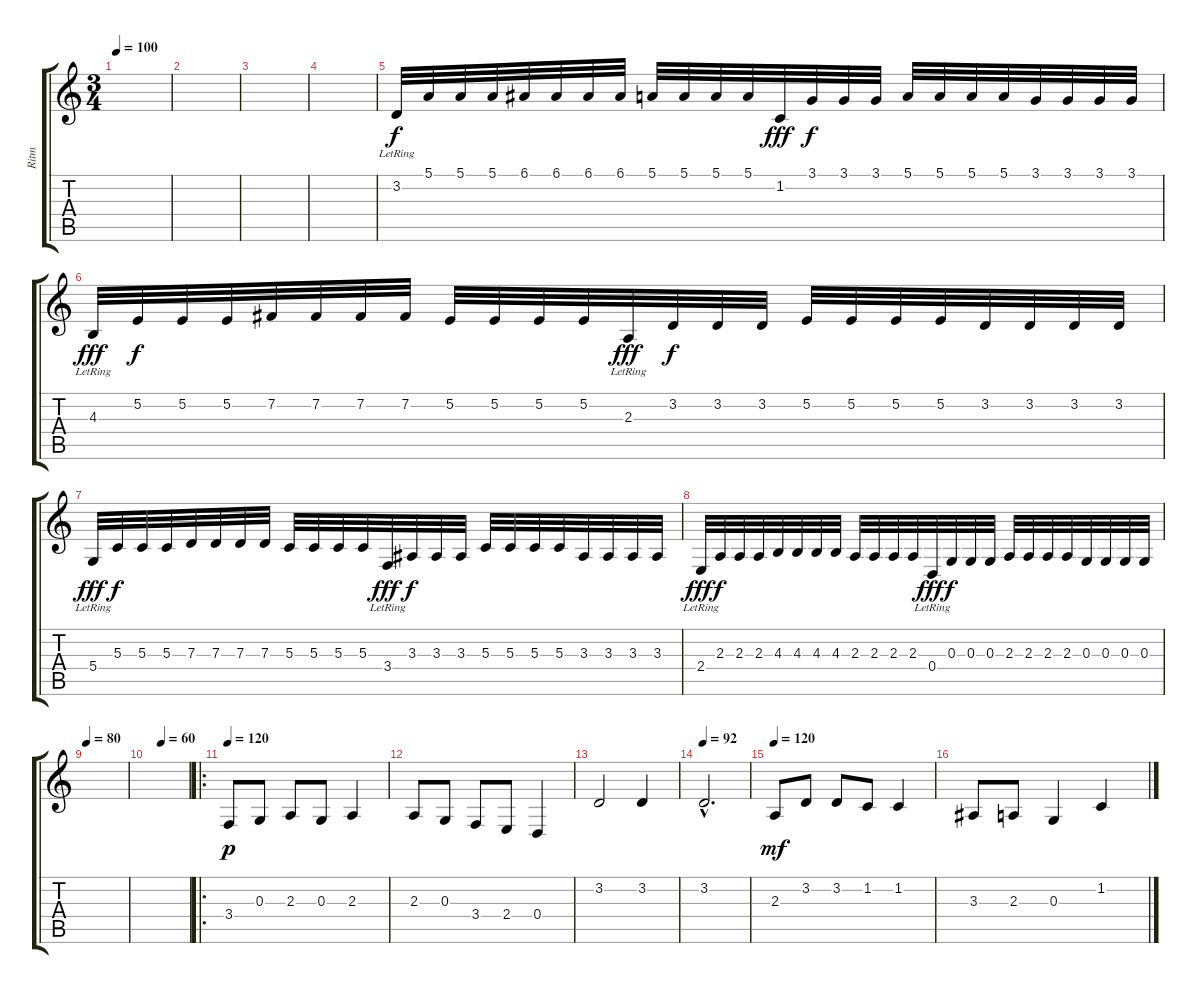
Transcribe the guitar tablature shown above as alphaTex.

\track ("Ritm" "Ritm") {instrument brightacousticpiano}
\staff {score tabs}
\tuning (E4 B3 G3 D3 A2 E2) {hide}
\ts (3 4)
\tempo 100
\clef g2
\ks c
|
|
|
|
3.2{lr}.32 5.1.32{dy f} 5.1.32 5.1.32 6.1.32 6.1.32 6.1.32 6.1.32 5.1.32 5.1.32 5.1.32 5.1.32 1.2.32{dy fff} 3.1.32{dy f} 3.1.32 3.1.32 5.1.32 5.1.32 5.1.32 5.1.32 3.1.32 3.1.32 3.1.32 3.1.32 |
4.3{lr}.32{dy fff} 5.2.32{dy f} 5.2.32 5.2.32 7.2.32 7.2.32 7.2.32 7.2.32 5.2.32 5.2.32 5.2.32 5.2.32 2.3{lr}.32{dy fff} 3.2.32{dy f} 3.2.32 3.2.32 5.2.32 5.2.32 5.2.32 5.2.32 3.2.32 3.2.32 3.2.32 3.2.32 |
5.4{lr}.32{dy fff} 5.3.32{dy f} 5.3.32 5.3.32 7.3.32 7.3.32 7.3.32 7.3.32 5.3.32 5.3.32 5.3.32 5.3.32 3.4{lr}.32{dy fff} 3.3.32{dy f} 3.3.32 3.3.32 5.3.32 5.3.32 5.3.32 5.3.32 3.3.32 3.3.32 3.3.32 3.3.32 |
2.4{lr}.32{dy fff} 2.3.32{dy f} 2.3.32 2.3.32 4.3.32 4.3.32 4.3.32 4.3.32 2.3.32 2.3.32 2.3.32 2.3.32 0.4{lr}.32{dy fff} 0.3.32{dy f} 0.3.32 0.3.32 2.3.32 2.3.32 2.3.32 2.3.32 0.3.32 0.3.32 0.3.32 0.3.32 |
\tempo 80
|
\tempo (60 0.3333333333333333)
|
\ro
\tempo 120
3.4.8{dy p} 0.3.8 2.3.8 0.3.8 2.3.4 |
2.3.8 0.3.8 3.4.8{volume 14} 2.4.8 0.4.4 |
3.2.2 3.2.4 |
\tempo 92
3.2{hac}.2{d} |
\tempo 120
2.3.8{dy mf} 3.2.8 3.2.8 1.2.8 1.2.4 |
3.3.8 2.3.8 0.3.4 1.2.4
